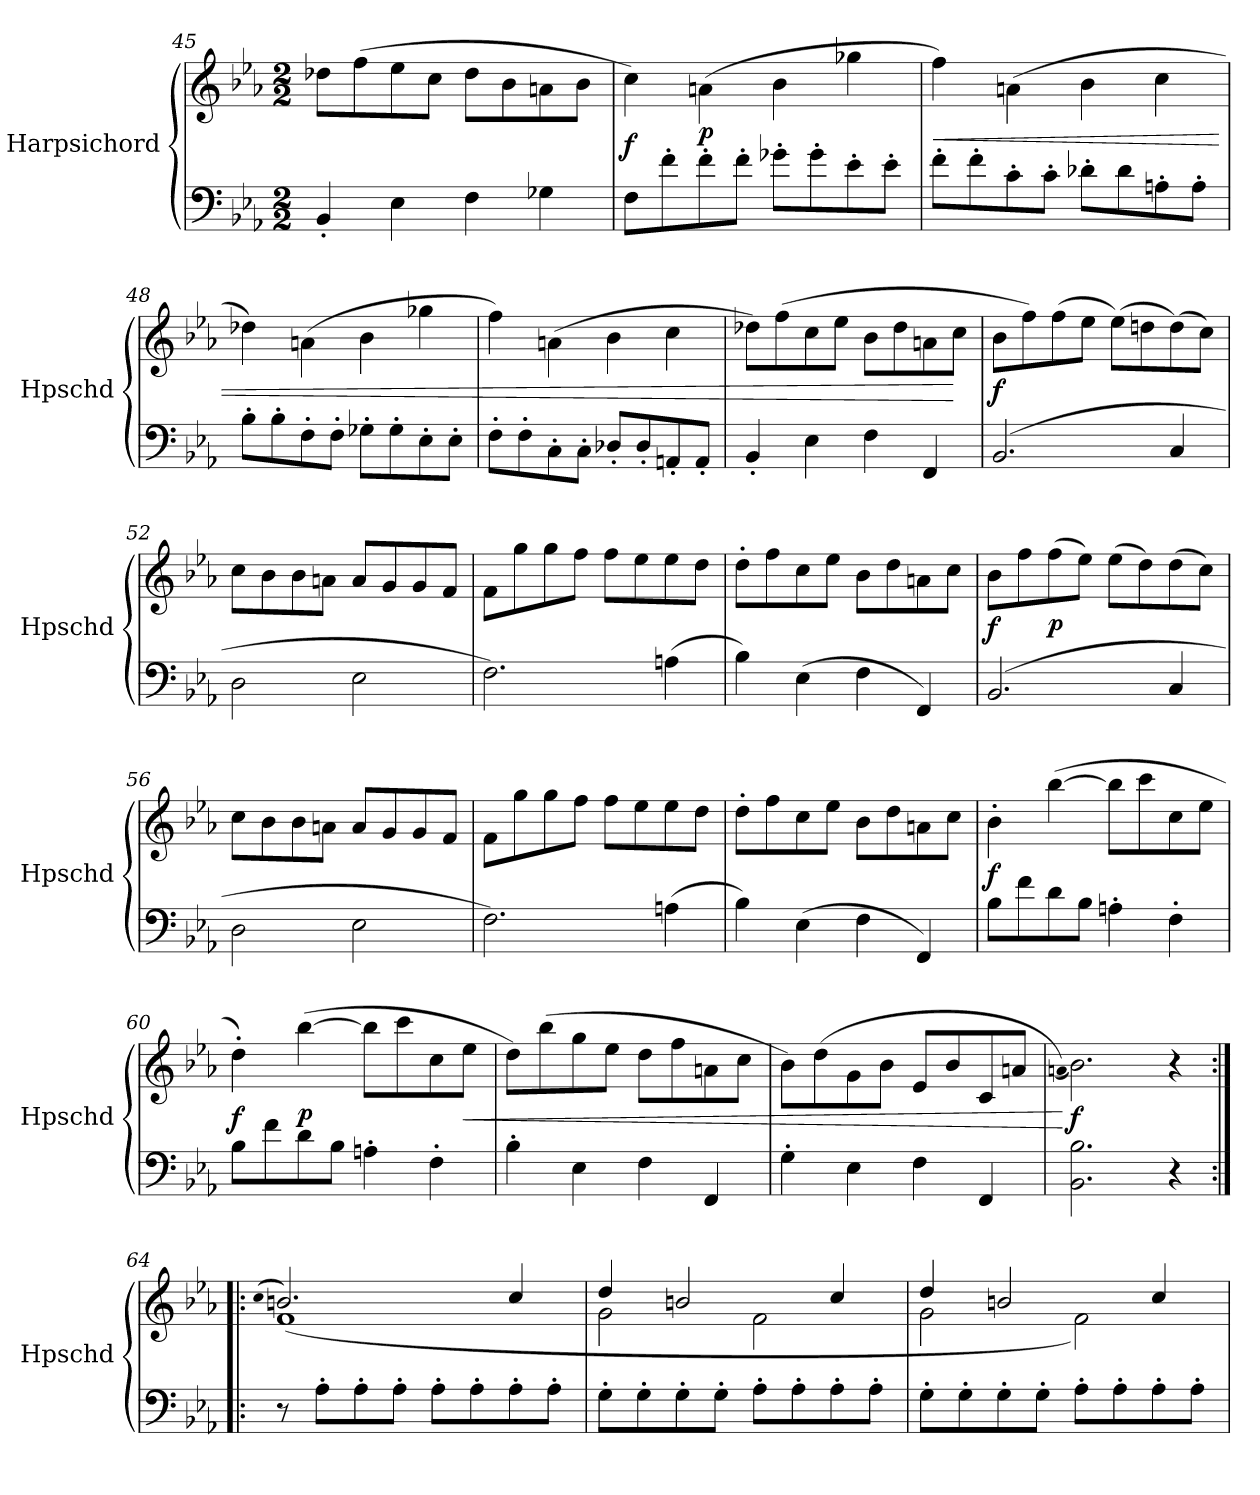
**kern	**kern	**dynam
*part1	*part1	*part1
*staff2	*staff1	*staff1/2
*I"Harpsichord	*	*
*I'Hpschd	*	*
*clefF4	*clefG2	*
*k[b-e-a-]	*k[b-e-a-]	*
*E-:	*E-:	*
*M2/2	*M2/2	*
=45	=45	=45
4BB-'/	8dd-X\L	.
.	(8ff\	.
4E-\	8ee-\	.
.	8cc\J	.
4F\	8dd-\L	.
.	8b-\	.
4G-X\	8an\	.
.	8b-\J	.
=46	=46	=46
8F\L	4cc\)	f
8f'\	.	.
8f'\	(4an\	p
8f'\J	.	.
8g-X'\L	4b-\	.
8g-'\	.	.
8e-'\	4gg-X\	.
8e-'\J	.	.
=47	=47	=47
8f'\L	4ff\)	<
8f'\	.	.
8c'\	(4an\	.
8c'\J	.	.
8d-X'\L	4b-\	.
8d-\	.	.
8An'\	4cc\	.
8A'\J	.	.
=48	=48	=48
8B-'\L	4dd-X\)	.
8B-'\	.	.
8F'\	(4an\	.
8F'\J	.	.
8G-X'\L	4b-\	.
8G-'\	.	.
8E-'\	4gg-X\	.
8E-'\J	.	.
=49	=49	=49
8F'\L	4ff\)	.
8F'\	.	.
8C'\	(4an\	.
8C'\J	.	.
8D-X'/L	4b-\	.
8D-'/	.	.
8AAn'/	4cc\	.
8AA'/J	.	.
=50	=50	=50
4BB-'/	8dd-X\L)	.
.	(8ff\	.
4E-\	8cc\	.
.	8ee-\J	.
4F\	8b-\L	.
.	8dd-\	.
4FF/	8an\	.
.	8cc\J	[
=51	=51	=51
(2.BB-/	8b-\L	f
.	8ff\)	.
.	(8ff\	.
.	8ee-\J	.
.	(8ee-\L)	.
.	8ddn\	.
4C/	(8dd\)	.
.	8cc\J)	.
=52	=52	=52
2D\	8cc\L	.
.	8b-\	.
.	8b-\	.
.	8an\J	.
2E-\	8a/L	.
.	8g/	.
.	8g/	.
.	8f/J	.
=53	=53	=53
2.F\)	8f\L	.
.	8gg\	.
.	8gg\	.
.	8ff\J	.
.	8ff\L	.
.	8ee-\	.
(4An\	8ee-\	.
.	8dd\J	.
=54	=54	=54
4B-\)	8dd'\L	.
.	8ff\	.
(4E-\	8cc\	.
.	8ee-\J	.
4F\	8b-\L	.
.	8dd\	.
4FF/)	8an\	.
.	8cc\J	.
=55	=55	=55
(2.BB-/	8b-\L	f
.	8ff\	.
.	(8ff\	p
.	8ee-\J)	.
.	(8ee-\L	.
.	8dd\)	.
4C/	(8dd\	.
.	8cc\J)	.
=56	=56	=56
2D\	8cc\L	.
.	8b-\	.
.	8b-\	.
.	8an\J	.
2E-\	8a/L	.
.	8g/	.
.	8g/	.
.	8f/J	.
=57	=57	=57
2.F\)	8f\L	.
.	8gg\	.
.	8gg\	.
.	8ff\J	.
.	8ff\L	.
.	8ee-\	.
(4An\	8ee-\	.
.	8dd\J	.
=58	=58	=58
4B-\)	8dd'\L	.
.	8ff\	.
(4E-\	8cc\	.
.	8ee-\J	.
4F\	8b-\L	.
.	8dd\	.
4FF/)	8an\	.
.	8cc\J	.
=59	=59	=59
8B-\L	4b-'\	f
8f\	.	.
8d\	([4bb-\	.
8B-\J	.	.
4An'\	8bb-\L]	.
.	8ccc\	.
4F'\	8cc\	.
.	8ee-\J	.
=60	=60	=60
8B-\L	4dd'\)	f
8f\	.	.
8d\	([4bb-\	p
8B-\J	.	.
4An'\	8bb-\L]	.
.	8ccc\	.
4F'\	8cc\	.
.	8ee-\J	<
=61	=61	=61
4B-'\	8dd\L)	.
.	(8bb-\	.
4E-\	8gg\	.
.	8ee-\J	.
4F\	8dd\L	.
.	8ff\	.
4FF/	8an\	.
.	8cc\J	.
=62	=62	=62
4G'\	8b-\L)	.
.	(8dd\	.
4E-\	8g\	.
.	8b-\J	.
4F\	8e-/L	.
.	8b-/	.
4FF/	8c/	.
.	8an/J	.
=63	=63	=63
.	(qan)	.
2.BB-\ 2.B-\	2.b-\)	[ f
4r	4r	.
=64:|!|:	=64:|!|:	=64:|!|:
.	(qcc	.
*	*^	*
8r	2.bn/)	(1f	.
8A-'\L	.	.	.
8A-'\	.	.	.
8A-'\J	.	.	.
8A-'\L	.	.	.
8A-'\	.	.	.
8A-'\	4cc/	.	.
8A-'\J	.	.	.
=65	=65	=65	=65
8G'\L	4dd/	2g\	.
8G'\	.	.	.
8G'\	2bn/	.	.
8G'\J	.	.	.
8A-'\L	.	2f\	.
8A-'\	.	.	.
8A-'\	4cc/	.	.
8A-'\J	.	.	.
=66	=66	=66	=66
8G'\L	4dd/	2g\	.
8G'\	.	.	.
8G'\	2bn/	.	.
8G'\J	.	.	.
8A-'\L	.	2f\)	.
8A-'\	.	.	.
8A-'\	4cc/	.	.
8A-'\J	.	.	.
*	*v	*v	*
=	=	=
*-	*-	*-
